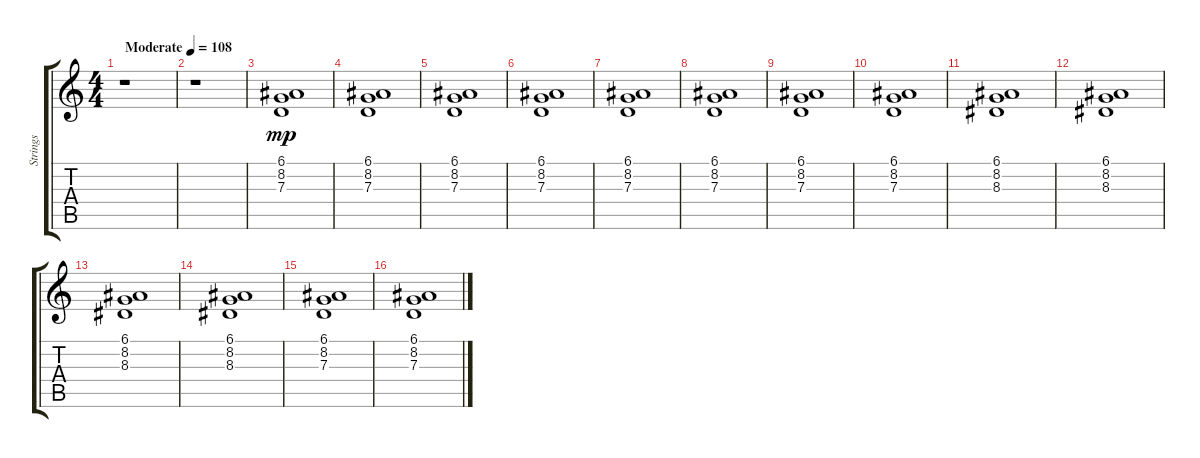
\track ("Strings" "Strings") {instrument synthstrings2}
\staff {score tabs}
\tuning (E4 B3 G3 D3 A2 E2) {hide}
\ts (4 4)
\tempo (108 "Moderate")
\clef g2
\ks c
r.1{dy mp instrument synthstrings2} |
r.1 |
(6.1 8.2 7.3).1{volume 12 balance 8} |
(6.1 8.2 7.3).1 |
(6.1 8.2 7.3).1 |
(6.1 8.2 7.3).1 |
(6.1 8.2 7.3).1 |
(6.1 8.2 7.3).1 |
(6.1 8.2 7.3).1 |
(6.1 8.2 7.3).1 |
(6.1 8.2 8.3).1 |
(6.1 8.2 8.3).1 |
(6.1 8.2 8.3).1 |
(6.1 8.2 8.3).1 |
(6.1 8.2 7.3).1 |
(6.1 8.2 7.3).1
